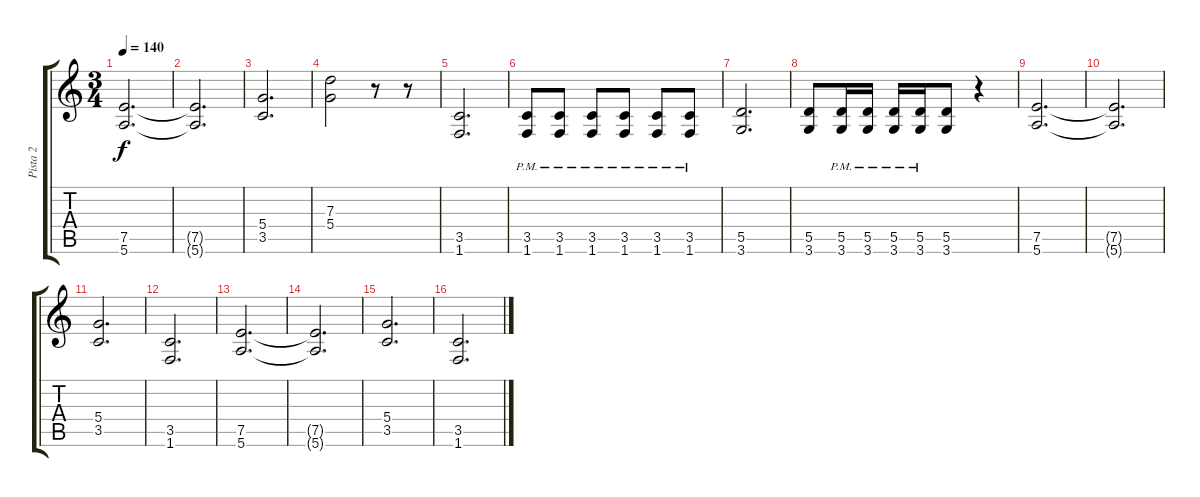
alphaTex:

\track ("Pista 2" "Pista 2") {instrument distortionguitar}
\staff {score tabs}
\tuning (E4 B3 G3 D3 A2 E2) {hide}
\ts (3 4)
\tempo 140
\clef g2
\ks c
(7.5 5.6).2{d dy f} |
(7.5{t} 5.6{t}).2{d} |
(5.4 3.5).2{d} |
(7.3 5.4).2 r.8 r.8 |
(3.5 1.6).2{d} |
(3.5{pm} 1.6{pm}).8 (3.5{pm} 1.6{pm}).8 (3.5{pm} 1.6{pm}).8 (3.5{pm} 1.6{pm}).8 (3.5{pm} 1.6{pm}).8 (3.5{pm} 1.6{pm}).8 |
(5.5 3.6).2{d} |
(5.5 3.6).8 (5.5{pm} 3.6{pm}).16 (5.5{pm} 3.6{pm}).16 (5.5{pm} 3.6{pm}).16 (5.5{pm} 3.6{pm}).16 (5.5 3.6).8 r.4 |
(7.5 5.6).2{d} |
(7.5{t} 5.6{t}).2{d} |
(5.4 3.5).2{d} |
(3.5 1.6).2{d} |
(7.5 5.6).2{d} |
(7.5{t} 5.6{t}).2{d} |
(5.4 3.5).2{d} |
(3.5 1.6).2{d}
